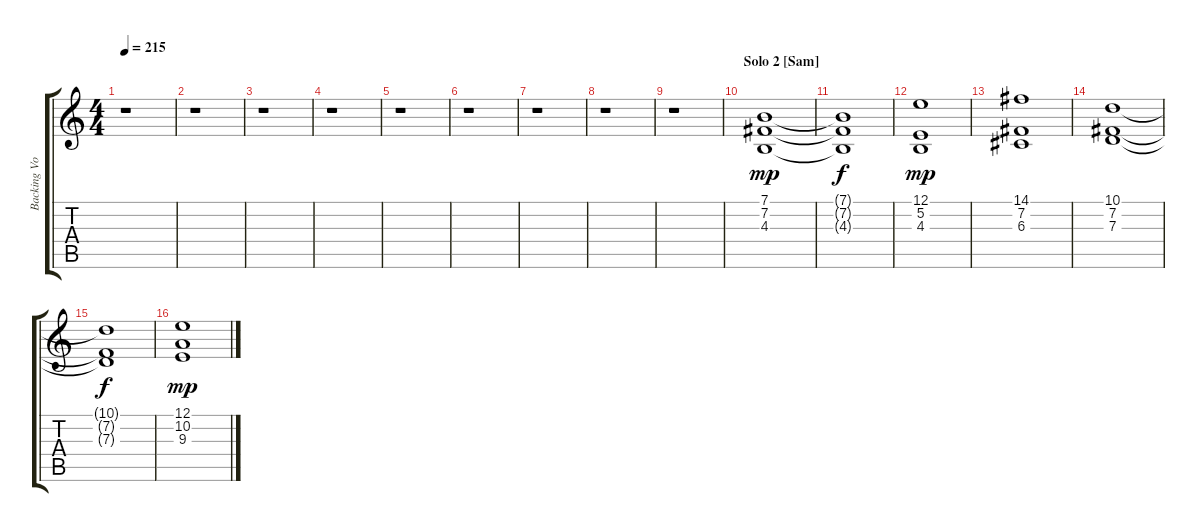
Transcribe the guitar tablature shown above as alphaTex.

\track ("Backing Vocals" "Backing Vo") {instrument choiraahs}
\staff {score tabs}
\tuning (E4 B3 G3 D3 A2 E2) {hide}
\ts (4 4)
\tempo 215
\clef g2
\ks c
r.1{dy f} |
r.1 |
r.1 |
r.1 |
r.1 |
r.1 |
r.1 |
r.1 |
r.1 |
\section ("" "Solo 2 [Sam]")
(7.1 7.2 4.3).1{dy mp} |
(7.1{t} 7.2{t} 4.3{t}).1{dy f} |
(12.1 5.2 4.3).1{dy mp} |
(14.1 7.2 6.3).1 |
(10.1 7.2 7.3).1 |
(10.1{t} 7.2{t} 7.3{t}).1{dy f} |
(12.1 10.2 9.3).1{dy mp}
